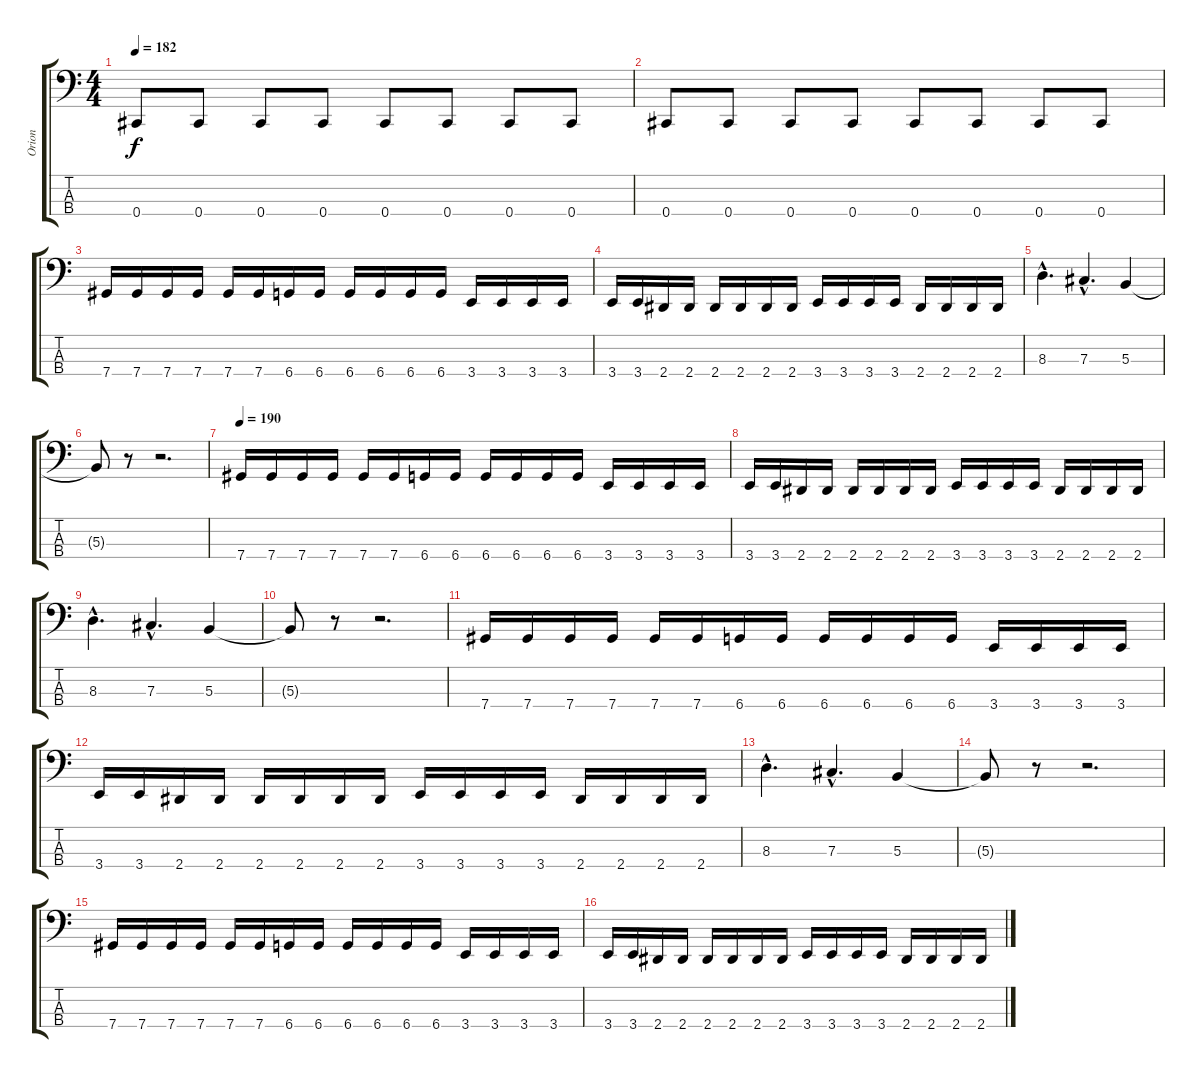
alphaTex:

\track ("Orion" "Orion") {instrument electricbassfinger}
\staff {score tabs}
\tuning (E2 B1 Gb1 Db1) {hide}
\ts (4 4)
\tempo 182
\clef f4
\ks c
0.4.8{dy f} 0.4.8 0.4.8 0.4.8 0.4.8 0.4.8 0.4.8 0.4.8 |
0.4.8 0.4.8 0.4.8 0.4.8 0.4.8 0.4.8 0.4.8 0.4.8 |
7.4.16 7.4.16 7.4.16 7.4.16 7.4.16 7.4.16 6.4.16 6.4.16 6.4.16 6.4.16 6.4.16 6.4.16 3.4.16 3.4.16 3.4.16 3.4.16 |
3.4.16 3.4.16 2.4.16 2.4.16 2.4.16 2.4.16 2.4.16 2.4.16 3.4.16 3.4.16 3.4.16 3.4.16 2.4.16 2.4.16 2.4.16 2.4.16 |
8.3{hac}.4{d} 7.3{hac}.4{d} 5.3.4 |
5.3{t}.8 r.8 r.2{d} |
\tempo 190
7.4.16 7.4.16 7.4.16 7.4.16 7.4.16 7.4.16 6.4.16 6.4.16 6.4.16 6.4.16 6.4.16 6.4.16 3.4.16 3.4.16 3.4.16 3.4.16 |
3.4.16 3.4.16 2.4.16 2.4.16 2.4.16 2.4.16 2.4.16 2.4.16 3.4.16 3.4.16 3.4.16 3.4.16 2.4.16 2.4.16 2.4.16 2.4.16 |
\section ("" "")
8.3{hac}.4{d} 7.3{hac}.4{d} 5.3.4 |
5.3{t}.8 r.8 r.2{d} |
7.4.16 7.4.16 7.4.16 7.4.16 7.4.16 7.4.16 6.4.16 6.4.16 6.4.16 6.4.16 6.4.16 6.4.16 3.4.16 3.4.16 3.4.16 3.4.16 |
3.4.16 3.4.16 2.4.16 2.4.16 2.4.16 2.4.16 2.4.16 2.4.16 3.4.16 3.4.16 3.4.16 3.4.16 2.4.16 2.4.16 2.4.16 2.4.16 |
8.3{hac}.4{d} 7.3{hac}.4{d} 5.3.4 |
5.3{t}.8 r.8 r.2{d} |
7.4.16 7.4.16 7.4.16 7.4.16 7.4.16 7.4.16 6.4.16 6.4.16 6.4.16 6.4.16 6.4.16 6.4.16 3.4.16 3.4.16 3.4.16 3.4.16 |
3.4.16 3.4.16 2.4.16 2.4.16 2.4.16 2.4.16 2.4.16 2.4.16 3.4.16 3.4.16 3.4.16 3.4.16 2.4.16 2.4.16 2.4.16 2.4.16
